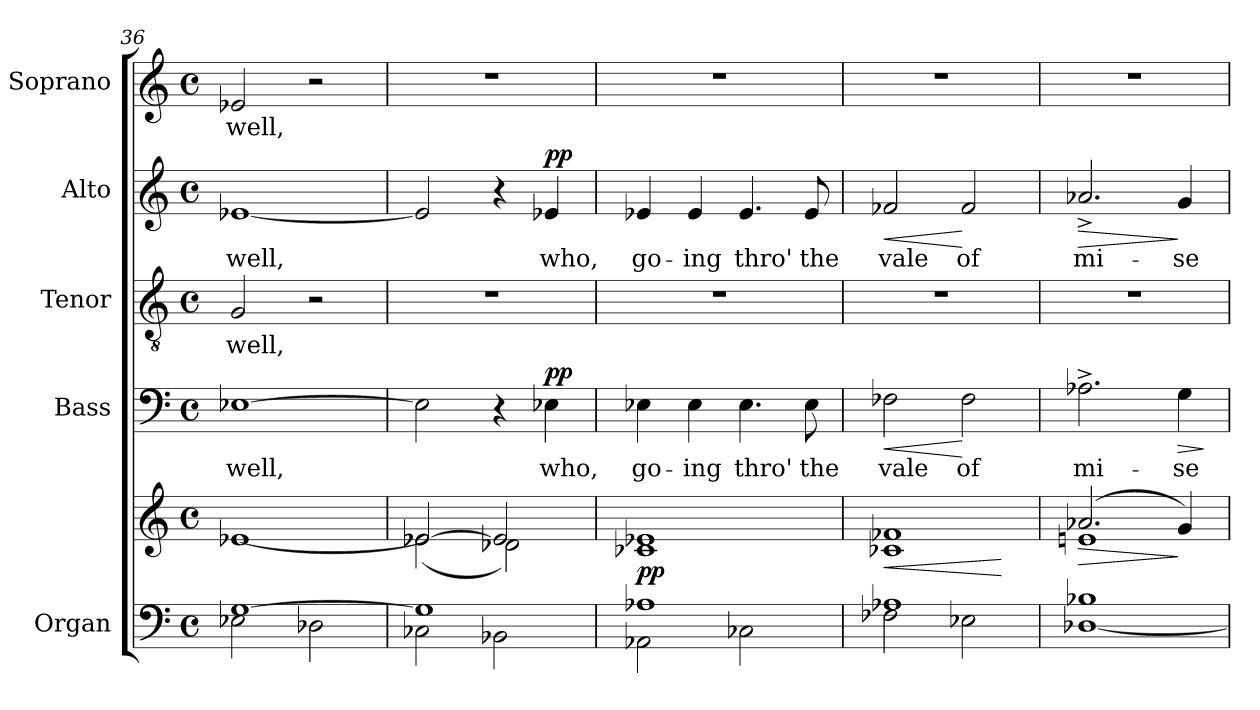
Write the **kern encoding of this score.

**kern	**kern	**dynam	**kern	**text	**dynam	**kern	**text	**kern	**text	**dynam	**kern	**text
*part5	*part5	*part5	*part4	*part4	*part4	*part3	*part3	*part2	*part2	*part2	*part1	*part1
*staff6	*staff5	*staff5/6	*staff4	*staff4	*staff4	*staff3	*staff3	*staff2	*staff2	*staff2	*staff1	*staff1
*I"Organ	*	*	*I"Bass	*	*	*I"Tenor	*	*I"Alto	*	*	*I"Soprano	*
*I'Org.	*	*	*I'B.	*	*	*I'T.	*	*I'A.	*	*	*I'S.	*
*clefF4	*clefG2	*	*clefF4	*	*	*clefGv2	*	*clefG2	*	*	*clefG2	*
*	*	*	*	*	*	*ITrd7c12	*	*	*	*	*	*
*k[]	*k[]	*	*k[]	*	*	*k[]	*	*k[]	*	*	*k[]	*
*C:	*C:	*	*C:	*	*	*C:	*	*C:	*	*	*C:	*
*M4/4	*M4/4	*	*M4/4	*	*	*M4/4	*	*M4/4	*	*	*M4/4	*
*met(c)	*met(c)	*	*met(c)	*	*	*met(c)	*	*met(c)	*	*	*met(c)	*
=36	=36	=36	=36	=36	=36	=36	=36	=36	=36	=36	=36	=36
*^	*	*	*	*	*	*	*	*	*	*	*	*
!	!	!	!	!	!LO:LY:b:color=#000000	!	!	!	!	!	!	!	!
!	!	!	!	!	!	!	!	!LO:LY:b:color=#000000	!	!	!	!	!
!	!	!	!	!	!	!	!	!	!	!LO:LY:b:color=#000000	!	!	!
!	!	!	!	!	!	!	!	!	!	!	!	!	!LO:LY:b:color=#000000
[>1Gi	2E-Xi\	[<1e-Xi	.	[>1E-Xi	well,	.	2GGi/	well,	[<1e-Xi	well,	.	2e-Xi/	well,
.	2D-Xi\	.	.	.	.	.	2r	.	.	.	.	2r	.
=37	=37	=37	=37	=37	=37	=37	=37	=37	=37	=37	=37	=37	=37
*	*	*^	*	*	*	*	*	*	*	*	*	*	*
1Gi]	2C-Xi\	2e-Xi/_<	(2e-i\	.	2E-i\]	.	.	1r	.	2e-i/]	.	.	1r	.
.	2BB-Xi\	2e-i/]	2d-Xi\)	.	4r	.	.	.	.	4r	.	.	.	.
!	!	!	!	!	!	!LO:LY:b:color=#000000	!	!	!	!	!	!	!	!
!	!	!	!	!	!	!	!	!	!	!	!LO:LY:b:color=#000000	!	!	!
.	.	.	.	.	4E-Xi\	who,	pp	.	.	4e-Xi/	who,	pp	.	.
!!LO:PB:g=z
=38	=38	=38	=38	=38	=38	=38	=38	=38	=38	=38	=38	=38	=38	=38
!	!	!	!	!	!	!LO:LY:b:color=#000000	!	!	!	!	!	!	!	!
!	!	!	!	!	!	!	!	!	!	!	!LO:LY:b:color=#000000	!	!	!
1A-Xi	2AA-Xi\	1e-Xi	1c-Xi	pp	4E-Xi\	go-	.	1r	.	4e-Xi/	go-	.	1r	.
!	!	!	!	!	!	!LO:LY:b:color=#000000	!	!	!	!	!	!	!	!
!	!	!	!	!	!	!	!	!	!	!	!LO:LY:b:color=#000000	!	!	!
.	.	.	.	.	4E-i\	-ing	.	.	.	4e-i/	-ing	.	.	.
!	!	!	!	!	!	!LO:LY:b:color=#000000	!	!	!	!	!	!	!	!
!	!	!	!	!	!	!	!	!	!	!	!LO:LY:b:color=#000000	!	!	!
.	2C-Xi\	.	.	.	4.E-i\	thro'	.	.	.	4.e-i/	thro'	.	.	.
!	!	!	!	!	!	!LO:LY:b:color=#000000	!	!	!	!	!	!	!	!
!	!	!	!	!	!	!	!	!	!	!	!LO:LY:b:color=#000000	!	!	!
.	.	.	.	.	8E-i\	the	.	.	.	8e-i/	the	.	.	.
*	*	*v	*v	*	*	*	*	*	*	*	*	*	*	*
=39	=39	=39	=39	=39	=39	=39	=39	=39	=39	=39	=39	=39	=39
!	!	!	!LO:HP:b	!	!	!	!	!	!	!	!	!	!
!	!	!	!	!	!LO:LY:b:color=#000000	!LO:HP:b	!	!	!	!	!	!	!
!	!	!	!	!	!	!	!	!	!	!LO:LY:b:color=#000000	!LO:HP:b	!	!
1A-Xi	2F-Xi\	1c-Xi 1f-Xi	<	2F-Xi\	vale	<	1r	.	2f-Xi/	vale	<	1r	.
!	!	!	!	!	!LO:LY:b:color=#000000	!	!	!	!	!	!	!	!
!	!	!	!	!	!	!	!	!	!	!LO:LY:b:color=#000000	!	!	!
.	2E-Xi\	.	.	2F-i\	of	[	.	.	2f-i/	of	[	.	.
*v	*v	*	*	*	*	*	*	*	*	*	*	*	*
.	.	[	.	.	.	.	.	.	.	.	.	.
=40	=40	=40	=40	=40	=40	=40	=40	=40	=40	=40	=40	=40
*^	*	*	*	*	*	*	*	*	*	*	*	*
!	!	!	!LO:HP:b	!	!	!	!	!	!	!	!	!	!
*	*	*^	*	*	*	*	*	*	*	*	*	*	*
!	!	!	!	!	!	!LO:LY:b:color=#000000	!	!	!	!	!	!	!	!
!	!	!	!	!	!	!	!	!	!	!	!LO:LY:b:color=#000000	!LO:HP:b	!	!
1B-Xi	[<1D-Xi	(2.a-Xi/	1eni	>	2.A-X^i\	mi-	.	1r	.	2.a-X^i/	mi-	>	1r	.
!	!	!	!	!	!	!LO:LY:b:color=#000000	!LO:HP:b	!	!	!	!	!	!	!
!	!	!	!	!	!	!	!	!	!	!	!LO:LY:b:color=#000000	!	!	!
.	.	4gi/)	.	]	4Gi\	-se-	>	.	.	4gi/	-se-	]	.	.
*v	*v	*	*	*	*	*	*	*	*	*	*	*	*	*
*	*v	*v	*	*	*	*	*	*	*	*	*	*	*
.	.	.	.	.	]	.	.	.	.	.	.	.
=	=	=	=	=	=	=	=	=	=	=	=	=
*-	*-	*-	*-	*-	*-	*-	*-	*-	*-	*-	*-	*-
